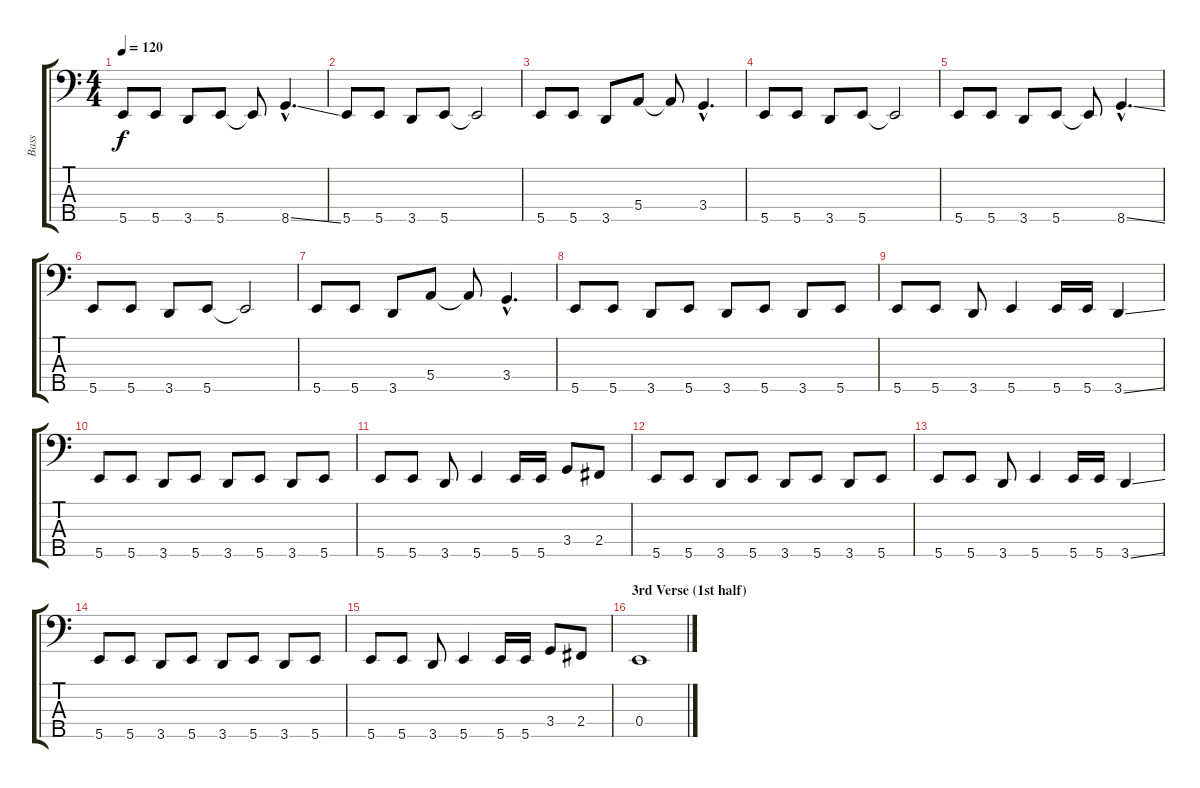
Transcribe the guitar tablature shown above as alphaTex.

\track ("Bass" "Bass") {instrument electricbassfinger}
\staff {score tabs}
\tuning (G2 D2 A1 E1 B0) {hide}
\ts (4 4)
\tempo 120
\clef f4
\ks c
5.5.8{dy f} 5.5.8 3.5.8 5.5.8 5.5{t}.8 8.5{ss hac}.4{d} |
5.5.8 5.5.8 3.5.8 5.5.8 5.5{t}.2 |
5.5.8 5.5.8 3.5.8 5.4.8 5.4{t}.8 3.4{hac}.4{d} |
5.5.8 5.5.8 3.5.8 5.5.8 5.5{t}.2 |
5.5.8 5.5.8 3.5.8 5.5.8 5.5{t}.8 8.5{ss hac}.4{d} |
5.5.8 5.5.8 3.5.8 5.5.8 5.5{t}.2 |
5.5.8 5.5.8 3.5.8 5.4.8 5.4{t}.8 3.4{hac}.4{d} |
5.5.8 5.5.8 3.5.8 5.5.8 3.5.8 5.5.8 3.5.8 5.5.8 |
5.5.8 5.5.8 3.5.8 5.5.4 5.5.16 5.5.16 3.5{ss}.4 |
5.5.8 5.5.8 3.5.8 5.5.8 3.5.8 5.5.8 3.5.8 5.5.8 |
5.5.8 5.5.8 3.5.8 5.5.4 5.5.16 5.5.16 3.4.8 2.4.8 |
5.5.8 5.5.8 3.5.8 5.5.8 3.5.8 5.5.8 3.5.8 5.5.8 |
5.5.8 5.5.8 3.5.8 5.5.4 5.5.16 5.5.16 3.5{ss}.4 |
5.5.8 5.5.8 3.5.8 5.5.8 3.5.8 5.5.8 3.5.8 5.5.8 |
5.5.8 5.5.8 3.5.8 5.5.4 5.5.16 5.5.16 3.4.8 2.4.8 |
\section ("" "3rd Verse (1st half)")
0.4.1
